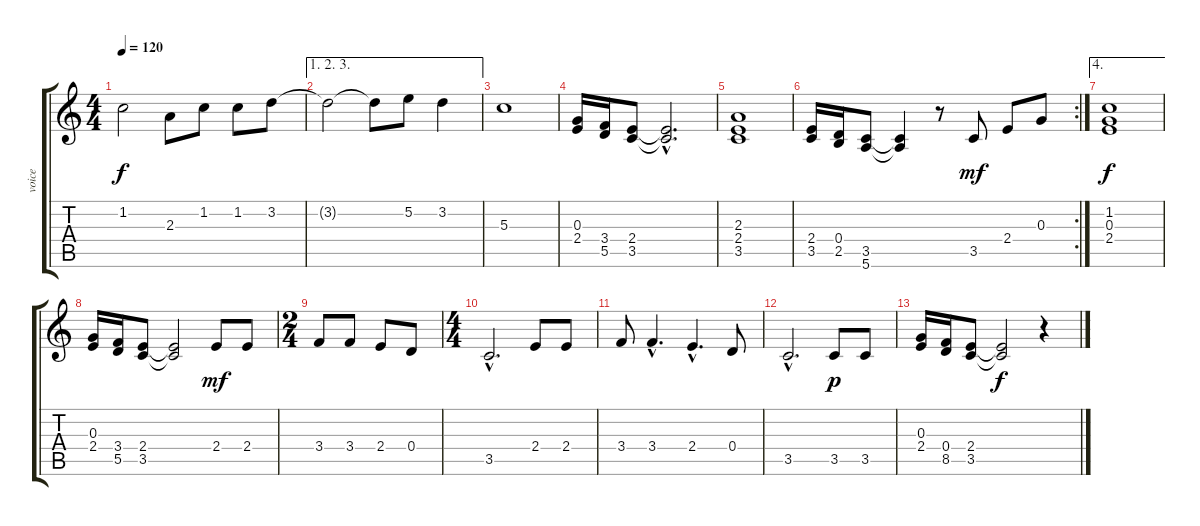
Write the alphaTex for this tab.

\track ("voice" "voice") {instrument acousticguitarnylon}
\staff {score tabs}
\tuning (E4 B3 G3 D3 A2 E2) {hide}
\ts (4 4)
\tempo 120
\clef g2
\ks c
1.2{t}.2{dy f} 2.3.8 1.2.8 1.2.8 3.2.8 |
\ae (1 2 3)
3.2{t}.2 3.2{t}.8 5.2.8 3.2.4 |
5.3.1 |
(0.3 2.4).16 (3.4 5.5).16 (2.4 3.5).8 (2.4{hac t} 3.5{hac t}).2{d} |
(2.3 2.4 3.5).1 |
\rc 2
(2.4 3.5).16 (0.4 2.5).16 (3.5 5.6).8 (3.5{t} 5.6{t}).4 r.8 3.5.8{dy mf} 2.4.8 0.3.8 |
\ae 4
(1.2 0.3 2.4).1{dy f} |
(0.3 2.4).16 (3.4 5.5).16 (2.4 3.5).8 (2.4{t} 3.5{t}).2 2.4.8{dy mf} 2.4.8 |
\ts (2 4)
3.4.8 3.4.8 2.4.8 0.4.8 |
\ts (4 4)
3.5{hac}.2{d} 2.4.8 2.4.8 |
3.4.8 3.4{hac}.4{d} 2.4{hac}.4{d} 0.4.8 |
3.5{hac}.2{d} 3.5.8{dy p} 3.5.8 |
(0.3 2.4).16 (0.4 8.5).16 (2.4 3.5).8 (2.4{t} 3.5{t}).2{dy f} r.4
